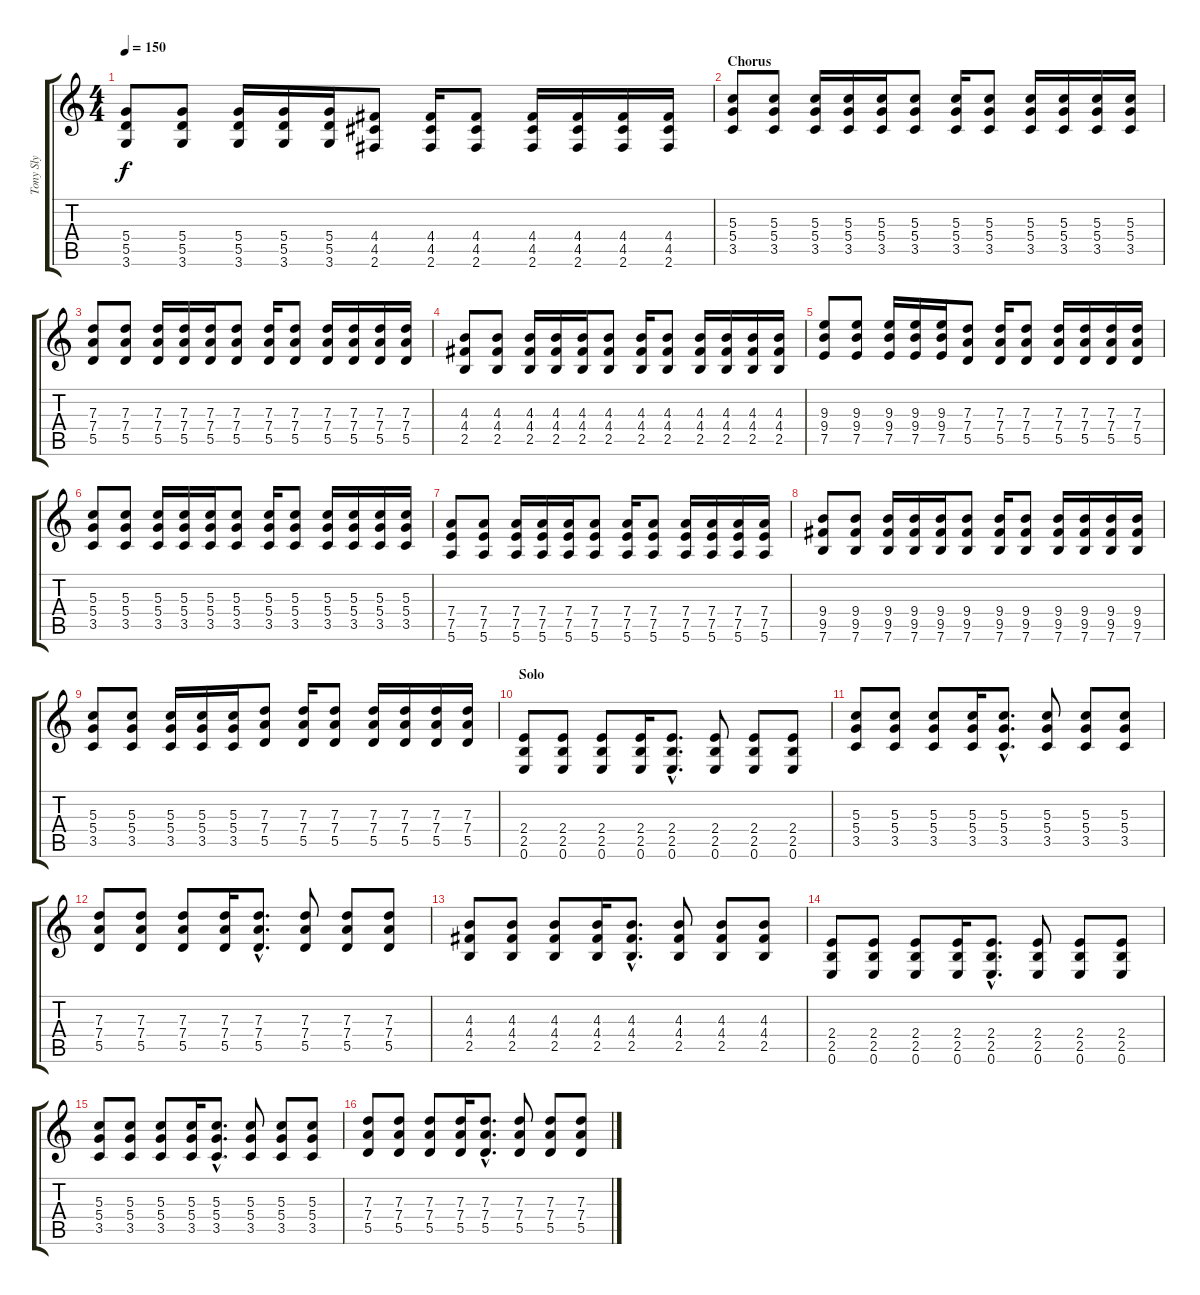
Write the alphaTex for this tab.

\track ("Tony Sly" "Tony Sly") {instrument distortionguitar}
\staff {score tabs}
\tuning (E4 B3 G3 D3 A2 E2) {hide}
\ts (4 4)
\tempo 150
\clef g2
\ks c
(5.4 5.5 3.6).8{dy f} (5.4 5.5 3.6).8 (5.4 5.5 3.6).16 (5.4 5.5 3.6).16 (5.4 5.5 3.6).16 (4.4 4.5 2.6).8 (4.4 4.5 2.6).16 (4.4 4.5 2.6).8 (4.4 4.5 2.6).16 (4.4 4.5 2.6).16 (4.4 4.5 2.6).16 (4.4 4.5 2.6).16 |
\section ("" "Chorus")
(5.3 5.4 3.5).8 (5.3 5.4 3.5).8 (5.3 5.4 3.5).16 (5.3 5.4 3.5).16 (5.3 5.4 3.5).16 (5.3 5.4 3.5).8 (5.3 5.4 3.5).16 (5.3 5.4 3.5).8 (5.3 5.4 3.5).16 (5.3 5.4 3.5).16 (5.3 5.4 3.5).16 (5.3 5.4 3.5).16 |
(7.3 7.4 5.5).8 (7.3 7.4 5.5).8 (7.3 7.4 5.5).16 (7.3 7.4 5.5).16 (7.3 7.4 5.5).16 (7.3 7.4 5.5).8 (7.3 7.4 5.5).16 (7.3 7.4 5.5).8 (7.3 7.4 5.5).16 (7.3 7.4 5.5).16 (7.3 7.4 5.5).16 (7.3 7.4 5.5).16 |
(4.3 4.4 2.5).8 (4.3 4.4 2.5).8 (4.3 4.4 2.5).16 (4.3 4.4 2.5).16 (4.3 4.4 2.5).16 (4.3 4.4 2.5).8 (4.3 4.4 2.5).16 (4.3 4.4 2.5).8 (4.3 4.4 2.5).16 (4.3 4.4 2.5).16 (4.3 4.4 2.5).16 (4.3 4.4 2.5).16 |
(9.3 9.4 7.5).8 (9.3 9.4 7.5).8 (9.3 9.4 7.5).16 (9.3 9.4 7.5).16 (9.3 9.4 7.5).16 (7.3 7.4 5.5).8 (7.3 7.4 5.5).16 (7.3 7.4 5.5).8 (7.3 7.4 5.5).16 (7.3 7.4 5.5).16 (7.3 7.4 5.5).16 (7.3 7.4 5.5).16 |
(5.3 5.4 3.5).8 (5.3 5.4 3.5).8 (5.3 5.4 3.5).16 (5.3 5.4 3.5).16 (5.3 5.4 3.5).16 (5.3 5.4 3.5).8 (5.3 5.4 3.5).16 (5.3 5.4 3.5).8 (5.3 5.4 3.5).16 (5.3 5.4 3.5).16 (5.3 5.4 3.5).16 (5.3 5.4 3.5).16 |
(7.4 7.5 5.6).8 (7.4 7.5 5.6).8 (7.4 7.5 5.6).16 (7.4 7.5 5.6).16 (7.4 7.5 5.6).16 (7.4 7.5 5.6).8 (7.4 7.5 5.6).16 (7.4 7.5 5.6).8 (7.4 7.5 5.6).16 (7.4 7.5 5.6).16 (7.4 7.5 5.6).16 (7.4 7.5 5.6).16 |
(9.4 9.5 7.6).8 (9.4 9.5 7.6).8 (9.4 9.5 7.6).16 (9.4 9.5 7.6).16 (9.4 9.5 7.6).16 (9.4 9.5 7.6).8 (9.4 9.5 7.6).16 (9.4 9.5 7.6).8 (9.4 9.5 7.6).16 (9.4 9.5 7.6).16 (9.4 9.5 7.6).16 (9.4 9.5 7.6).16 |
(5.3 5.4 3.5).8 (5.3 5.4 3.5).8 (5.3 5.4 3.5).16 (5.3 5.4 3.5).16 (5.3 5.4 3.5).16 (7.3 7.4 5.5).8 (7.3 7.4 5.5).16 (7.3 7.4 5.5).8 (7.3 7.4 5.5).16 (7.3 7.4 5.5).16 (7.3 7.4 5.5).16 (7.3 7.4 5.5).16 |
\section ("" "Solo")
(2.4 2.5 0.6).8 (2.4 2.5 0.6).8 (2.4 2.5 0.6).8 (2.4 2.5 0.6).16 (2.4{hac} 2.5{hac} 0.6{hac}).8{d} (2.4 2.5 0.6).8 (2.4 2.5 0.6).8 (2.4 2.5 0.6).8 |
(5.3 5.4 3.5).8 (5.3 5.4 3.5).8 (5.3 5.4 3.5).8 (5.3 5.4 3.5).16 (5.3{hac} 5.4{hac} 3.5{hac}).8{d} (5.3 5.4 3.5).8 (5.3 5.4 3.5).8 (5.3 5.4 3.5).8 |
(7.3 7.4 5.5).8 (7.3 7.4 5.5).8 (7.3 7.4 5.5).8 (7.3 7.4 5.5).16 (7.3{hac} 7.4{hac} 5.5{hac}).8{d} (7.3 7.4 5.5).8 (7.3 7.4 5.5).8 (7.3 7.4 5.5).8 |
(4.3 4.4 2.5).8 (4.3 4.4 2.5).8 (4.3 4.4 2.5).8 (4.3 4.4 2.5).16 (4.3{hac} 4.4{hac} 2.5{hac}).8{d} (4.3 4.4 2.5).8 (4.3 4.4 2.5).8 (4.3 4.4 2.5).8 |
(2.4 2.5 0.6).8 (2.4 2.5 0.6).8 (2.4 2.5 0.6).8 (2.4 2.5 0.6).16 (2.4{hac} 2.5{hac} 0.6{hac}).8{d} (2.4 2.5 0.6).8 (2.4 2.5 0.6).8 (2.4 2.5 0.6).8 |
(5.3 5.4 3.5).8 (5.3 5.4 3.5).8 (5.3 5.4 3.5).8 (5.3 5.4 3.5).16 (5.3{hac} 5.4{hac} 3.5{hac}).8{d} (5.3 5.4 3.5).8 (5.3 5.4 3.5).8 (5.3 5.4 3.5).8 |
(7.3 7.4 5.5).8 (7.3 7.4 5.5).8 (7.3 7.4 5.5).8 (7.3 7.4 5.5).16 (7.3{hac} 7.4{hac} 5.5{hac}).8{d} (7.3 7.4 5.5).8 (7.3 7.4 5.5).8 (7.3 7.4 5.5).8
